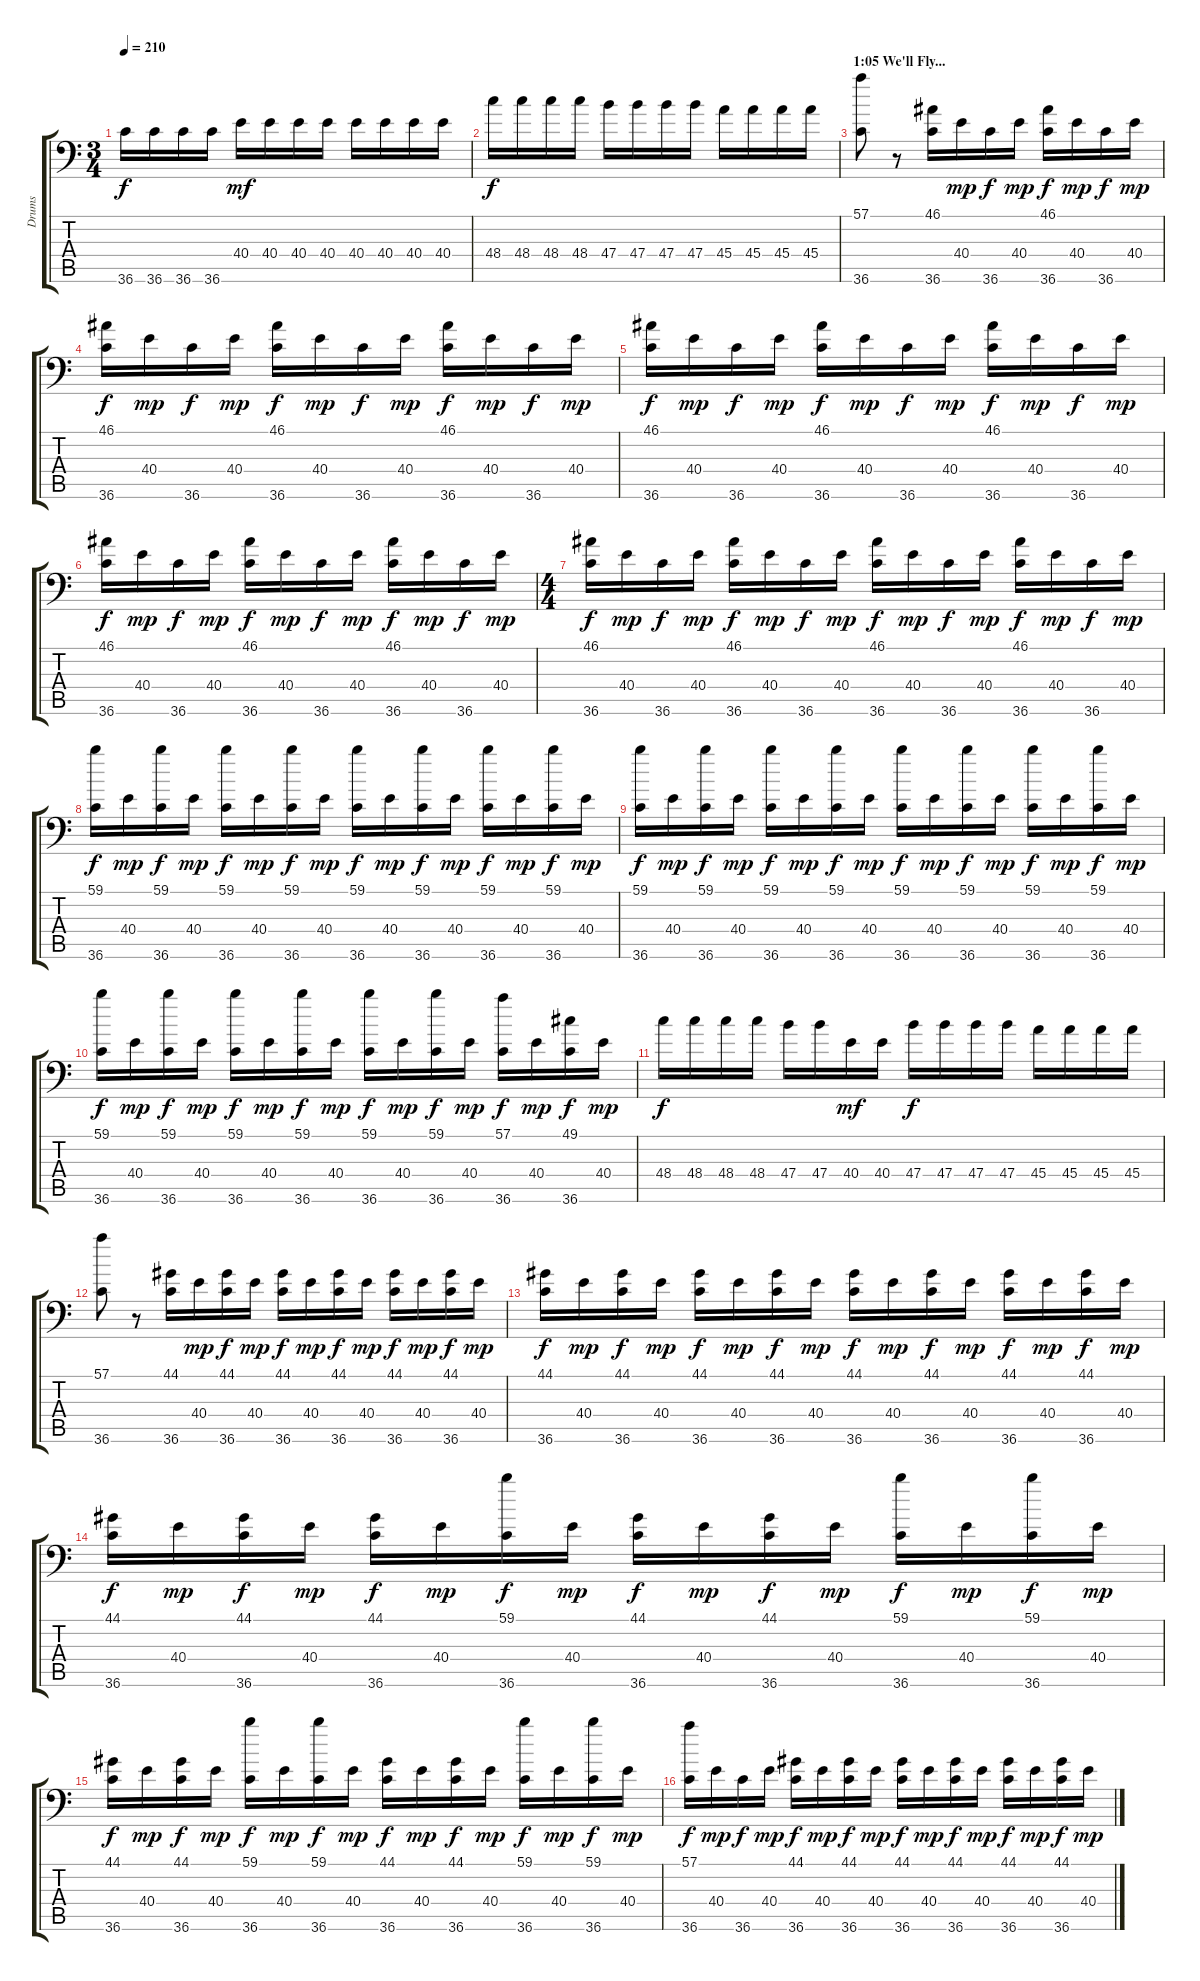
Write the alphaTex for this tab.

\track ("Drums" "Drums") {instrument acousticgrandpiano}
\staff {score tabs}
\tuning (C-1 C-1 C-1 C-1 C-1 C-1) {hide}
\ts (3 4)
\tempo 210
\clef f4
\ks c
36.6.16{dy f} 36.6.16 36.6.16 36.6.16 40.4.16{dy mf} 40.4.16 40.4.16 40.4.16 40.4.16 40.4.16 40.4.16 40.4.16 |
48.4.16{dy f} 48.4.16 48.4.16 48.4.16 47.4.16 47.4.16 47.4.16 47.4.16 45.4.16 45.4.16 45.4.16 45.4.16 |
\section ("" "1:05 We'll Fly...")
(57.1 36.6).8 r.8 (46.1 36.6).16 40.4.16{dy mp} 36.6.16{dy f} 40.4.16{dy mp} (46.1 36.6).16{dy f} 40.4.16{dy mp} 36.6.16{dy f} 40.4.16{dy mp} |
(46.1 36.6).16{dy f} 40.4.16{dy mp} 36.6.16{dy f} 40.4.16{dy mp} (46.1 36.6).16{dy f} 40.4.16{dy mp} 36.6.16{dy f} 40.4.16{dy mp} (46.1 36.6).16{dy f} 40.4.16{dy mp} 36.6.16{dy f} 40.4.16{dy mp} |
(46.1 36.6).16{dy f} 40.4.16{dy mp} 36.6.16{dy f} 40.4.16{dy mp} (46.1 36.6).16{dy f} 40.4.16{dy mp} 36.6.16{dy f} 40.4.16{dy mp} (46.1 36.6).16{dy f} 40.4.16{dy mp} 36.6.16{dy f} 40.4.16{dy mp} |
(46.1 36.6).16{dy f} 40.4.16{dy mp} 36.6.16{dy f} 40.4.16{dy mp} (46.1 36.6).16{dy f} 40.4.16{dy mp} 36.6.16{dy f} 40.4.16{dy mp} (46.1 36.6).16{dy f} 40.4.16{dy mp} 36.6.16{dy f} 40.4.16{dy mp} |
\ts (4 4)
(46.1 36.6).16{dy f} 40.4.16{dy mp} 36.6.16{dy f} 40.4.16{dy mp} (46.1 36.6).16{dy f} 40.4.16{dy mp} 36.6.16{dy f} 40.4.16{dy mp} (46.1 36.6).16{dy f} 40.4.16{dy mp} 36.6.16{dy f} 40.4.16{dy mp} (46.1 36.6).16{dy f} 40.4.16{dy mp} 36.6.16{dy f} 40.4.16{dy mp} |
(59.1 36.6).16{dy f} 40.4.16{dy mp} (59.1 36.6).16{dy f} 40.4.16{dy mp} (59.1 36.6).16{dy f} 40.4.16{dy mp} (59.1 36.6).16{dy f} 40.4.16{dy mp} (59.1 36.6).16{dy f} 40.4.16{dy mp} (59.1 36.6).16{dy f} 40.4.16{dy mp} (59.1 36.6).16{dy f} 40.4.16{dy mp} (59.1 36.6).16{dy f} 40.4.16{dy mp} |
(59.1 36.6).16{dy f} 40.4.16{dy mp} (59.1 36.6).16{dy f} 40.4.16{dy mp} (59.1 36.6).16{dy f} 40.4.16{dy mp} (59.1 36.6).16{dy f} 40.4.16{dy mp} (59.1 36.6).16{dy f} 40.4.16{dy mp} (59.1 36.6).16{dy f} 40.4.16{dy mp} (59.1 36.6).16{dy f} 40.4.16{dy mp} (59.1 36.6).16{dy f} 40.4.16{dy mp} |
(59.1 36.6).16{dy f} 40.4.16{dy mp} (59.1 36.6).16{dy f} 40.4.16{dy mp} (59.1 36.6).16{dy f} 40.4.16{dy mp} (59.1 36.6).16{dy f} 40.4.16{dy mp} (59.1 36.6).16{dy f} 40.4.16{dy mp} (59.1 36.6).16{dy f} 40.4.16{dy mp} (57.1 36.6).16{dy f} 40.4.16{dy mp} (49.1 36.6).16{dy f} 40.4.16{dy mp} |
48.4.16{dy f} 48.4.16 48.4.16 48.4.16 47.4.16 47.4.16 40.4.16{dy mf} 40.4.16 47.4.16{dy f} 47.4.16 47.4.16 47.4.16 45.4.16 45.4.16 45.4.16 45.4.16 |
(57.1 36.6).8 r.8 (44.1 36.6).16 40.4.16{dy mp} (44.1 36.6).16{dy f} 40.4.16{dy mp} (44.1 36.6).16{dy f} 40.4.16{dy mp} (44.1 36.6).16{dy f} 40.4.16{dy mp} (44.1 36.6).16{dy f} 40.4.16{dy mp} (44.1 36.6).16{dy f} 40.4.16{dy mp} |
(44.1 36.6).16{dy f} 40.4.16{dy mp} (44.1 36.6).16{dy f} 40.4.16{dy mp} (44.1 36.6).16{dy f} 40.4.16{dy mp} (44.1 36.6).16{dy f} 40.4.16{dy mp} (44.1 36.6).16{dy f} 40.4.16{dy mp} (44.1 36.6).16{dy f} 40.4.16{dy mp} (44.1 36.6).16{dy f} 40.4.16{dy mp} (44.1 36.6).16{dy f} 40.4.16{dy mp} |
(44.1 36.6).16{dy f} 40.4.16{dy mp} (44.1 36.6).16{dy f} 40.4.16{dy mp} (44.1 36.6).16{dy f} 40.4.16{dy mp} (59.1 36.6).16{dy f} 40.4.16{dy mp} (44.1 36.6).16{dy f} 40.4.16{dy mp} (44.1 36.6).16{dy f} 40.4.16{dy mp} (59.1 36.6).16{dy f} 40.4.16{dy mp} (59.1 36.6).16{dy f} 40.4.16{dy mp} |
(44.1 36.6).16{dy f} 40.4.16{dy mp} (44.1 36.6).16{dy f} 40.4.16{dy mp} (59.1 36.6).16{dy f} 40.4.16{dy mp} (59.1 36.6).16{dy f} 40.4.16{dy mp} (44.1 36.6).16{dy f} 40.4.16{dy mp} (44.1 36.6).16{dy f} 40.4.16{dy mp} (59.1 36.6).16{dy f} 40.4.16{dy mp} (59.1 36.6).16{dy f} 40.4.16{dy mp} |
(57.1 36.6).16{dy f} 40.4.16{dy mp} 36.6.16{dy f} 40.4.16{dy mp} (44.1 36.6).16{dy f} 40.4.16{dy mp} (44.1 36.6).16{dy f} 40.4.16{dy mp} (44.1 36.6).16{dy f} 40.4.16{dy mp} (44.1 36.6).16{dy f} 40.4.16{dy mp} (44.1 36.6).16{dy f} 40.4.16{dy mp} (44.1 36.6).16{dy f} 40.4.16{dy mp}
